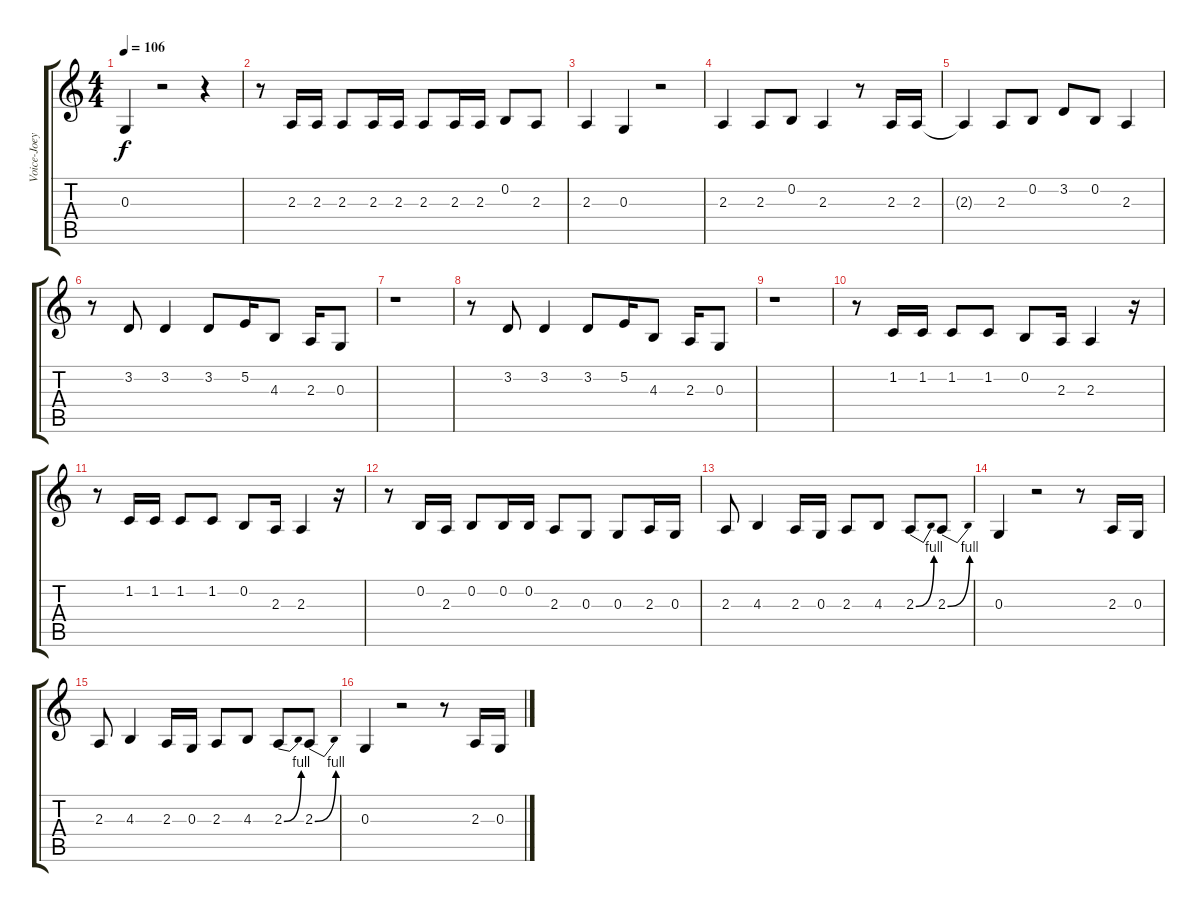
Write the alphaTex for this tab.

\track ("Voice-Joey Ramone" "Voice-Joey") {instrument altosax}
\staff {score tabs}
\tuning (E4 B3 G3 D3 A2 E2) {hide}
\ts (4 4)
\tempo 106
\clef g2
\ks c
0.3.4{dy f} r.2 r.4 |
r.8 2.3.16 2.3.16 2.3.8 2.3.16 2.3.16 2.3.8 2.3.16 2.3.16 0.2.8 2.3.8 |
2.3.4 0.3.4 r.2 |
2.3.4 2.3.8 0.2.8 2.3.4 r.8 2.3.16 2.3.16 |
2.3{t}.4 2.3.8 0.2.8 3.2.8 0.2.8 2.3.4 |
r.8 3.2.8 3.2.4 3.2.8 5.2.16 4.3.8 2.3.16 0.3.8 |
r.1 |
r.8 3.2.8 3.2.4 3.2.8 5.2.16 4.3.8 2.3.16 0.3.8 |
r.1 |
r.8 1.2.16 1.2.16 1.2.8 1.2.8 0.2.8 2.3.16 2.3.4 r.16 |
r.8 1.2.16 1.2.16 1.2.8 1.2.8 0.2.8 2.3.16 2.3.4 r.16 |
r.8 0.2.16 2.3.16 0.2.8 0.2.16 0.2.16 2.3.8 0.3.8 0.3.8 2.3.16 0.3.16 |
2.3.8 4.3.4 2.3.16 0.3.16 2.3.8 4.3.8 2.3{be (bend 0 0 60 4)}.8 2.3{be (bend 0 0 60 4)}.8 |
0.3.4 r.2 r.8 2.3.16 0.3.16 |
2.3.8 4.3.4 2.3.16 0.3.16 2.3.8 4.3.8 2.3{be (bend 0 0 60 4)}.8 2.3{be (bend 0 0 60 4)}.8 |
0.3.4 r.2 r.8 2.3.16 0.3.16
